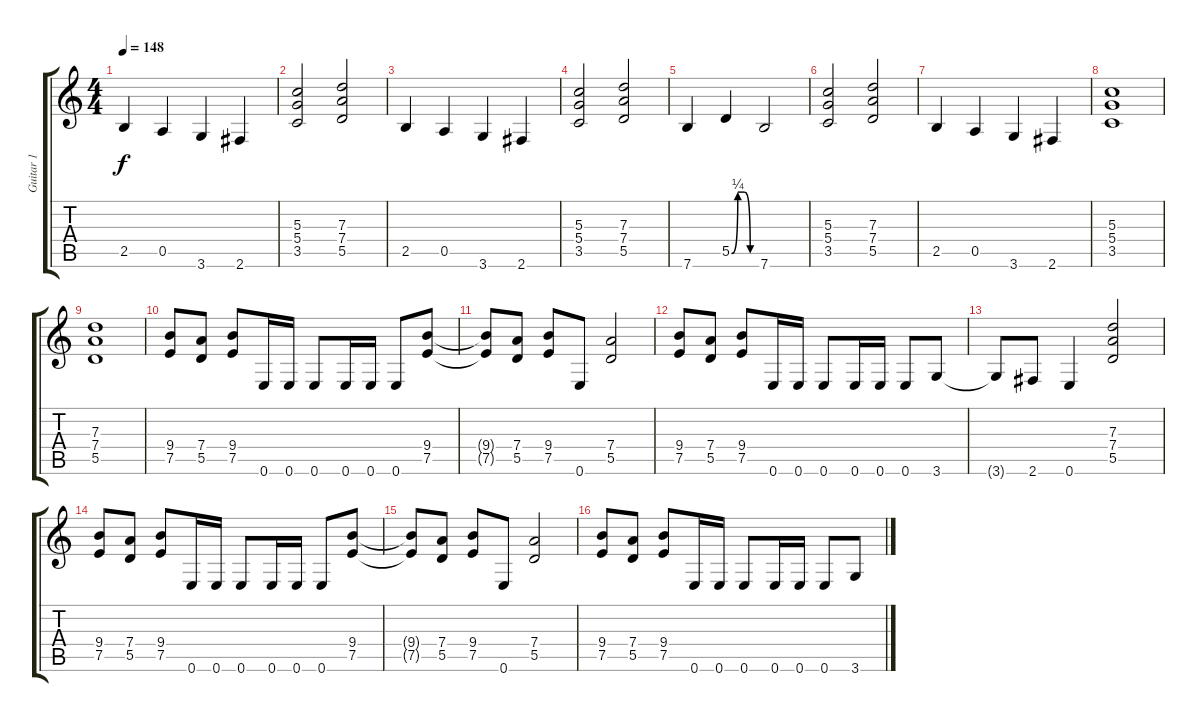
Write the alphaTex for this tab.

\track ("Guitar 1" "Guitar 1") {instrument distortionguitar}
\staff {score tabs}
\tuning (E4 B3 G3 D3 A2 E2) {hide}
\ts (4 4)
\tempo 148
\clef g2
\ks c
2.5.4{dy f} 0.5.4 3.6.4 2.6.4 |
(5.3 5.4 3.5).2 (7.3 7.4 5.5).2 |
2.5.4 0.5.4 3.6.4 2.6.4 |
(5.3 5.4 3.5).2 (7.3 7.4 5.5).2 |
7.6.4 5.5{be (custom 0 0 15 1 30 1 45 0 60 0)}.4 7.6.2 |
(5.3 5.4 3.5).2 (7.3 7.4 5.5).2 |
2.5.4 0.5.4 3.6.4 2.6.4 |
(5.3 5.4 3.5).1 |
(7.3 7.4 5.5).1 |
(9.4 7.5).8 (7.4 5.5).8 (9.4 7.5).8 0.6.16 0.6.16 0.6.8 0.6.16 0.6.16 0.6.8 (9.4 7.5).8 |
(9.4{t} 7.5{t}).8 (7.4 5.5).8 (9.4 7.5).8 0.6.8 (7.4 5.5).2 |
(9.4 7.5).8 (7.4 5.5).8 (9.4 7.5).8 0.6.16 0.6.16 0.6.8 0.6.16 0.6.16 0.6.8 3.6.8 |
3.6{t}.8 2.6.8 0.6.4 (7.3 7.4 5.5).2 |
(9.4 7.5).8 (7.4 5.5).8 (9.4 7.5).8 0.6.16 0.6.16 0.6.8 0.6.16 0.6.16 0.6.8 (9.4 7.5).8 |
(9.4{t} 7.5{t}).8 (7.4 5.5).8 (9.4 7.5).8 0.6.8 (7.4 5.5).2 |
(9.4 7.5).8 (7.4 5.5).8 (9.4 7.5).8 0.6.16 0.6.16 0.6.8 0.6.16 0.6.16 0.6.8 3.6.8
